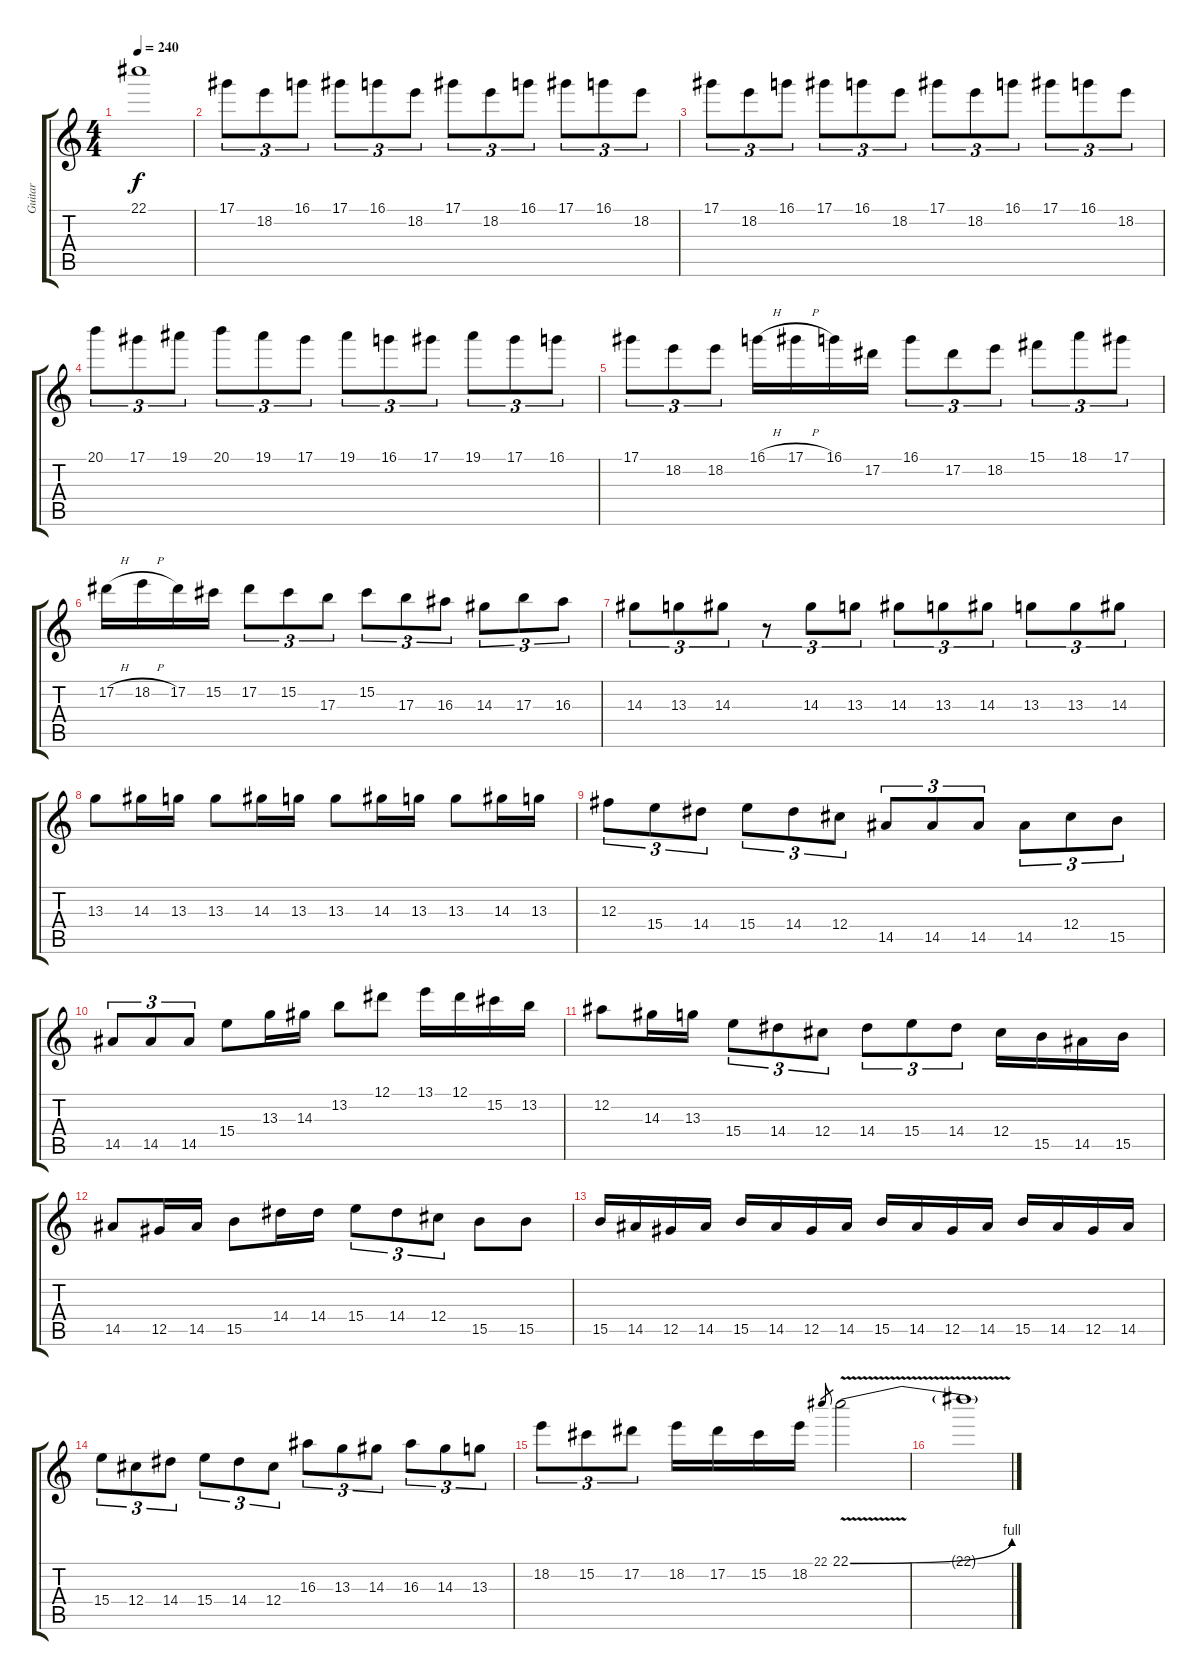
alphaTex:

\track ("Guitar" "Guitar") {instrument distortionguitar}
\staff {score tabs}
\tuning (Eb4 Bb3 Gb3 Db3 Ab2 Eb2) {hide}
\ts (4 4)
\tempo 240
\clef g2
\ks c
22.1{t}.1{dy f} |
17.1.8{tu (3 2)} 18.2.8{tu (3 2)} 16.1.8{tu (3 2)} 17.1.8{tu (3 2)} 16.1.8{tu (3 2)} 18.2.8{tu (3 2)} 17.1.8{tu (3 2)} 18.2.8{tu (3 2)} 16.1.8{tu (3 2)} 17.1.8{tu (3 2)} 16.1.8{tu (3 2)} 18.2.8{tu (3 2)} |
17.1.8{tu (3 2)} 18.2.8{tu (3 2)} 16.1.8{tu (3 2)} 17.1.8{tu (3 2)} 16.1.8{tu (3 2)} 18.2.8{tu (3 2)} 17.1.8{tu (3 2)} 18.2.8{tu (3 2)} 16.1.8{tu (3 2)} 17.1.8{tu (3 2)} 16.1.8{tu (3 2)} 18.2.8{tu (3 2)} |
20.1.8{tu (3 2)} 17.1.8{tu (3 2)} 19.1.8{tu (3 2)} 20.1.8{tu (3 2)} 19.1.8{tu (3 2)} 17.1.8{tu (3 2)} 19.1.8{tu (3 2)} 16.1.8{tu (3 2)} 17.1.8{tu (3 2)} 19.1.8{tu (3 2)} 17.1.8{tu (3 2)} 16.1.8{tu (3 2)} |
17.1.8{tu (3 2)} 18.2.8{tu (3 2)} 18.2.8{tu (3 2)} 16.1{h}.16 17.1{h}.16 16.1.16 17.2.16 16.1.8{tu (3 2)} 17.2.8{tu (3 2)} 18.2.8{tu (3 2)} 15.1.8{tu (3 2)} 18.1.8{tu (3 2)} 17.1.8{tu (3 2)} |
17.2{h}.16 18.2{h}.16 17.2.16 15.2.16 17.2.8{tu (3 2)} 15.2.8{tu (3 2)} 17.3.8{tu (3 2)} 15.2.8{tu (3 2)} 17.3.8{tu (3 2)} 16.3.8{tu (3 2)} 14.3.8{tu (3 2)} 17.3.8{tu (3 2)} 16.3.8{tu (3 2)} |
14.3.8{tu (3 2)} 13.3.8{tu (3 2)} 14.3.8{tu (3 2)} r.8{tu (3 2)} 14.3.8{tu (3 2)} 13.3.8{tu (3 2)} 14.3.8{tu (3 2)} 13.3.8{tu (3 2)} 14.3.8{tu (3 2)} 13.3.8{tu (3 2)} 13.3.8{tu (3 2)} 14.3.8{tu (3 2)} |
13.3.8 14.3.16 13.3.16 13.3.8 14.3.16 13.3.16 13.3.8 14.3.16 13.3.16 13.3.8 14.3.16 13.3.16 |
12.3.8{tu (3 2)} 15.4.8{tu (3 2)} 14.4.8{tu (3 2)} 15.4.8{tu (3 2)} 14.4.8{tu (3 2)} 12.4.8{tu (3 2)} 14.5.8{tu (3 2)} 14.5.8{tu (3 2)} 14.5.8{tu (3 2)} 14.5.8{tu (3 2)} 12.4.8{tu (3 2)} 15.5.8{tu (3 2)} |
14.5.8{tu (3 2)} 14.5.8{tu (3 2)} 14.5.8{tu (3 2)} 15.4.8 13.3.16 14.3.16 13.2.8 12.1.8 13.1.16 12.1.16 15.2.16 13.2.16 |
12.2.8 14.3.16 13.3.16 15.4.8{tu (3 2)} 14.4.8{tu (3 2)} 12.4.8{tu (3 2)} 14.4.8{tu (3 2)} 15.4.8{tu (3 2)} 14.4.8{tu (3 2)} 12.4.16 15.5.16 14.5.16 15.5.16 |
14.5.8 12.5.16 14.5.16 15.5.8 14.4.16 14.4.16 15.4.8{tu (3 2)} 14.4.8{tu (3 2)} 12.4.8{tu (3 2)} 15.5.8 15.5.8 |
15.5.16 14.5.16 12.5.16 14.5.16 15.5.16 14.5.16 12.5.16 14.5.16 15.5.16 14.5.16 12.5.16 14.5.16 15.5.16 14.5.16 12.5.16 14.5.16 |
15.4.8{tu (3 2)} 12.4.8{tu (3 2)} 14.4.8{tu (3 2)} 15.4.8{tu (3 2)} 14.4.8{tu (3 2)} 12.4.8{tu (3 2)} 16.3.8{tu (3 2)} 13.3.8{tu (3 2)} 14.3.8{tu (3 2)} 16.3.8{tu (3 2)} 14.3.8{tu (3 2)} 13.3.8{tu (3 2)} |
18.2.8{tu (3 2)} 15.2.8{tu (3 2)} 17.2.8{tu (3 2)} 18.2.16 17.2.16 15.2.16 18.2.16 22.1.8{gr} 22.1{be (bend 0 0 60 4) v}.2 |
22.1{t}.1
